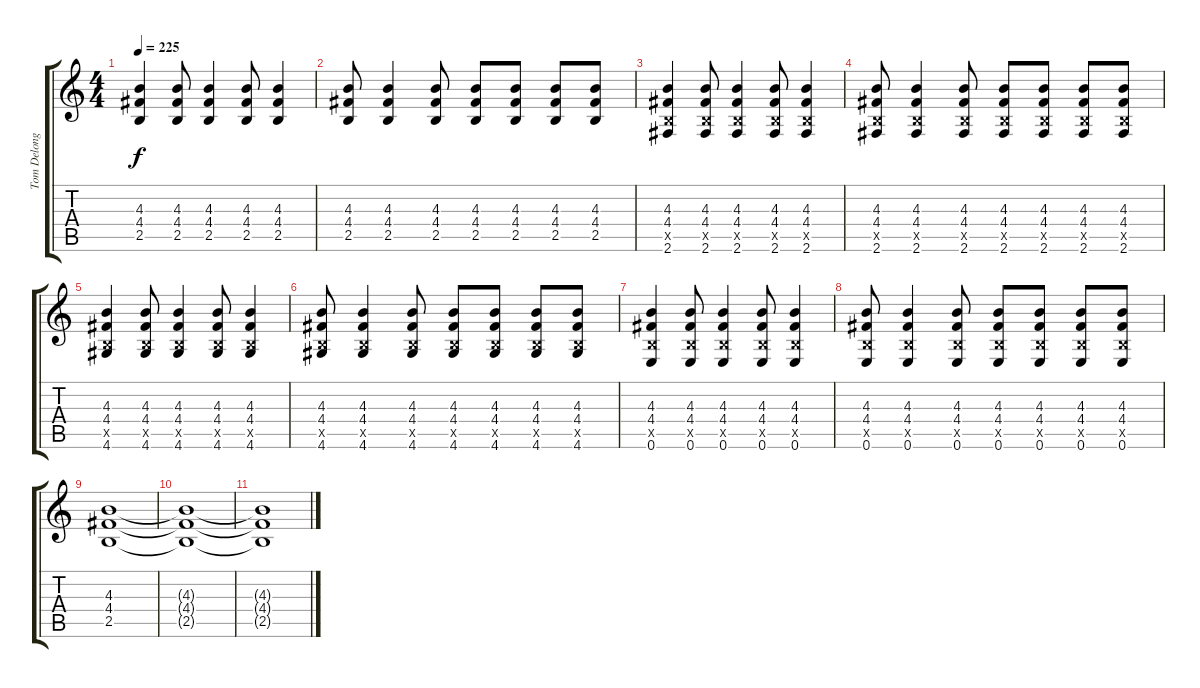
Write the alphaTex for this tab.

\track ("Tom Delonge (Guitar)" "Tom Delong") {instrument acousticguitarnylon}
\staff {score tabs}
\tuning (E4 B3 G3 D3 A2 E2) {hide}
\ts (4 4)
\tempo 225
\clef g2
\ks c
(4.3 4.4 2.5).4{dy f} (4.3 4.4 2.5).8 (4.3 4.4 2.5).4 (4.3 4.4 2.5).8 (4.3 4.4 2.5).4 |
(4.3 4.4 2.5).8 (4.3 4.4 2.5).4 (4.3 4.4 2.5).8 (4.3 4.4 2.5).8 (4.3 4.4 2.5).8 (4.3 4.4 2.5).8 (4.3 4.4 2.5).8 |
(4.3 4.4 2.5{x} 2.6).4 (4.3 4.4 2.5{x} 2.6).8 (4.3 4.4 2.5{x} 2.6).4 (4.3 4.4 2.5{x} 2.6).8 (4.3 4.4 2.5{x} 2.6).4 |
(4.3 4.4 2.5{x} 2.6).8 (4.3 4.4 2.5{x} 2.6).4 (4.3 4.4 2.5{x} 2.6).8 (4.3 4.4 2.5{x} 2.6).8 (4.3 4.4 2.5{x} 2.6).8 (4.3 4.4 2.5{x} 2.6).8 (4.3 4.4 2.5{x} 2.6).8 |
(4.3 4.4 2.5{x} 4.6).4 (4.3 4.4 2.5{x} 4.6).8 (4.3 4.4 2.5{x} 4.6).4 (4.3 4.4 2.5{x} 4.6).8 (4.3 4.4 2.5{x} 4.6).4 |
(4.3 4.4 2.5{x} 4.6).8 (4.3 4.4 2.5{x} 4.6).4 (4.3 4.4 2.5{x} 4.6).8 (4.3 4.4 2.5{x} 4.6).8 (4.3 4.4 2.5{x} 4.6).8 (4.3 4.4 2.5{x} 4.6).8 (4.3 4.4 2.5{x} 4.6).8 |
(4.3 4.4 2.5{x} 0.6).4 (4.3 4.4 2.5{x} 0.6).8 (4.3 4.4 2.5{x} 0.6).4 (4.3 4.4 2.5{x} 0.6).8 (4.3 4.4 2.5{x} 0.6).4 |
(4.3 4.4 2.5{x} 0.6).8 (4.3 4.4 2.5{x} 0.6).4 (4.3 4.4 2.5{x} 0.6).8 (4.3 4.4 2.5{x} 0.6).8 (4.3 4.4 2.5{x} 0.6).8 (4.3 4.4 2.5{x} 0.6).8 (4.3 4.4 2.5{x} 0.6).8 |
(4.3 4.4 2.5).1 |
(4.3{t} 4.4{t} 2.5{t}).1 |
(4.3{t} 4.4{t} 2.5{t}).1
